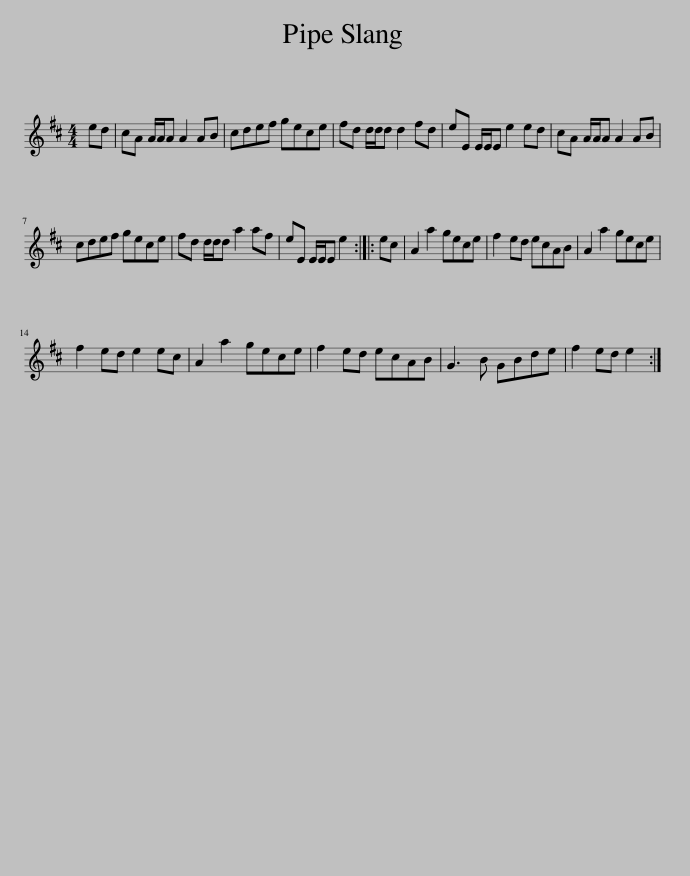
X:1
L:1/8
M:4/4
I:linebreak $
K:D
V:1 treble
V:1
 ed | cA A/A/A A2 AB | cdef gece | fd d/d/d d2 fd | eE E/E/E e2 ed | %5
 cA A/A/A A2 AB |$ cdef gece | fd d/d/d a2 af | eE E/E/E e2 :: ec | %10
 A2 a2 gece | f2 ed ecAB | A2 a2 gece |$ f2 ed e2 ec | A2 a2 gece | %15
 f2 ed ecAB | G3 B GBde | f2 ed e2 :| %18
